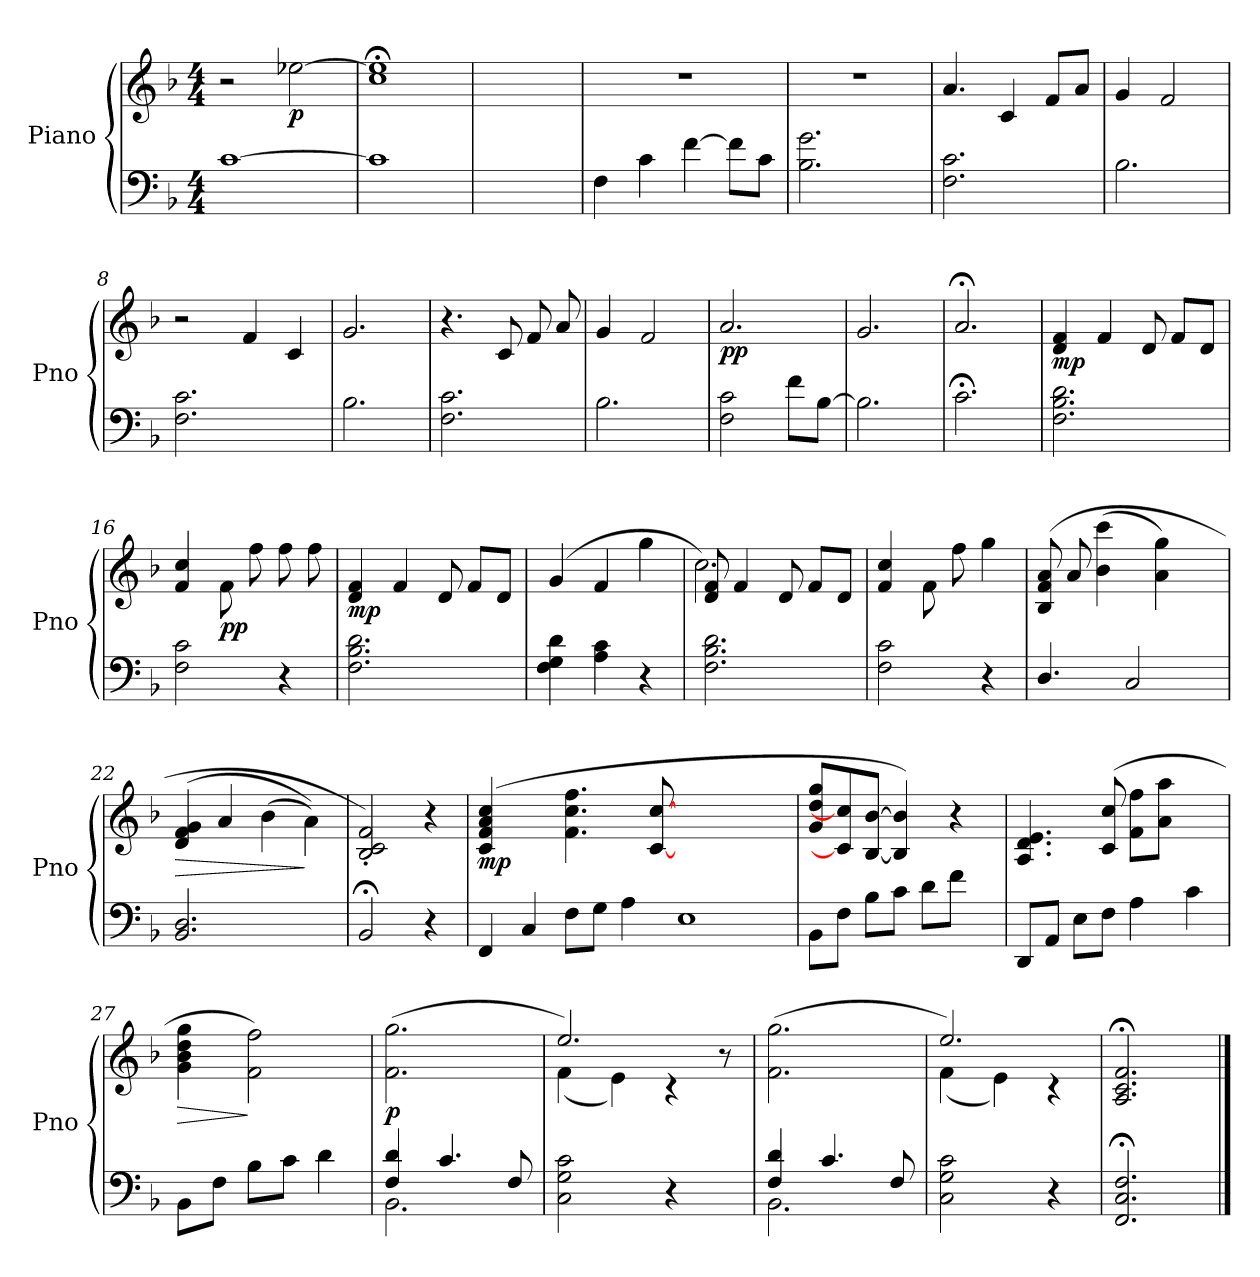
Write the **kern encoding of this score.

**kern	**kern	**dynam
*part1	*part1	*part1
*staff2	*staff1	*staff1/2
*I"Piano	*	*
*I'Pno	*	*
*clefF4	*clefG2	*
*k[b-]	*k[b-]	*
*M4/4	*M4/4	*
=1	=1	=1
[1c	2r	.
!	!	!LO:DY:b
.	[2ee-X\	p
=2	=2	=2
1c]	1cc;< 1ee-];<	.
=3	=3	=3
1ryy	1ryy	.
=4	=4	=4
4F\	1r	.
4c\	.	.
[4f\	.	.
8f\L]	.	.
8c\J	.	.
=5	=5	=5
2.B-\ 2.g\	1r	.
4ryy	.	.
=6	=6	=6
2.F\ 2.c\	4.a/	.
.	4c/	.
.	8f/L	.
8ryy	8a/J	.
=7	=7	=7
2.B-\	4g/	.
.	2f/	.
=8	=8	=8
2.F\ 2.c\	2r	.
.	4f/	.
4ryy	4c/	.
=9	=9	=9
2.B-\	2.g/	.
!!LO:LB:g=z
=10	=10	=10
2.F\ 2.c\	4.r	.
.	8c/	.
.	8f/	.
.	8a/	.
=11	=11	=11
2.B-\	4g/	.
.	2f/	.
=12	=12	=12
!	!	!LO:DY:b
2F\ 2c\	2.a/	pp
8f\L	.	.
[8B-\J	.	.
=13	=13	=13
2.B-\]	2.g/	.
!!LO:LB:g=z
=14	=14	=14
2.c;<\	2.a;</	.
=15	=15	=15
!	!	!LO:DY:b
2.F\ 2.B-\ 2.d\	4d/ 4f/	mp
.	4f/	.
.	8d/	.
.	8f/L	.
8ryy	8d/J	.
=16	=16	=16
2F\ 2c\	4f/ 4cc/	.
!	!	!LO:DY:b
.	8f\	pp
.	8ff\	.
4r	8ff\	.
.	8ff\	.
=17	=17	=17
!	!	!LO:DY:b
2.F\ 2.B-\ 2.d\	4d/ 4f/	mp
.	4f/	.
.	8d/	.
.	8f/L	.
8ryy	8d/J	.
=18	=18	=18
4F\ 4G\ 4d\	(>4g/	.
4A\ 4c\	4f/	.
4r	4gg\	.
=19	=19	=19
*	*^	*
2.F\ 2.B-\ 2.d\	8d/ 8f/	2.cc\)	.
.	4f/	.	.
.	8d/	.	.
.	8f/L	.	.
.	8d/J	.	.
*	*v	*v	*
=20	=20	=20
2F\ 2c\	4f/ 4cc/	.
.	8f\	.
.	8ff\	.
4r	4gg\	.
=21	=21	=21
4.D/	(>8B-/ 8f/ 8a/	.
.	8a/	.
.	(<4b-\ 4ccc\	.
2C/	.	.
.	4a\ 4gg\)	.
.	8ryy	.
!!LO:LB:g=z
=22	=22	=22
!	!	!LO:HP:b
2.BB-/ 2.D/	(<4d/ 4f/ 4g/	>
.	4a/	.
.	(<4b-\	.
4ryy	4a\))	]
!!LO:LB:g=z
=23	=23	=23
2BB-;</	2B-/' 2c/' 2f/')	.
4r	4r	.
=24	=24	=24
!	!	!LO:DY:b
4FF/	(>4c/ 4f/ 4a/ 4cc/	mp
4C/	4ryy	.
8F\L	4.f\ 4.cc\ 4.ff\	.
8G\J	.	.
4A\	.	.
.	[8c/ [8cc/	.
1E	8ryy	.
.	2..ryy	.
=25	=25	=25
8BB-\L	8g/ 8dd/ 8gg/L	.
8F\J	8c/] 8cc/]	.
8B-\L	[8B-/ [8b-/J	.
8c\J	4B-/] 4b-/])	.
8d\L	.	.
8f\J	4r	.
8ryy	.	.
=26	=26	=26
8DD/L	4.A/ 4.d/ 4.e/	.
8AA/J	.	.
8E\L	.	.
8F\J	(>8c/ 8cc/	.
4A\	8f\ 8ff\L	.
.	8a\ 8aa\J	.
4c\	4ryy	.
=27	=27	=27
!	!	!LO:HP:b
8BB-\L	4g\ 4b-\ 4dd\ 4gg\	>
8F\J	.	.
8B-\L	2f\ 2ff\)	]
8c\J	.	.
4d\	.	.
=28	=28	=28
*^	*	*
!	!	!	!LO:DY:b
4F/ 4d/	2.BB-\	(>2.f\ 2.gg\	p
4.c/	.	.	.
8F/	.	.	.
*v	*v	*	*
=29	=29	=29
*	*^	*
2C\ 2G\ 2c\	2.ee/)	(<4f\	.
.	.	4e\)	.
4r	.	4r	.
8ryy	8ryy	8r	.
*	*v	*v	*
!!LO:PB:g=z
=30	=30	=30
*^	*	*
4F/ 4d/	2.BB-\	(>2.f\ 2.gg\	.
4.c/	.	.	.
8F/	.	.	.
*v	*v	*	*
!!LO:LB:g=z
=31	=31	=31
*	*^	*
2C\ 2G\ 2c\	2.ee/)	(<4f\	.
.	.	4e\)	.
4r	.	4r	.
*	*v	*v	*
=32	=32	=32
2.FF/;< 2.C/;< 2.F/;<	2.A/;< 2.c/;< 2.f/;<	.
==	==	==
*-	*-	*-
